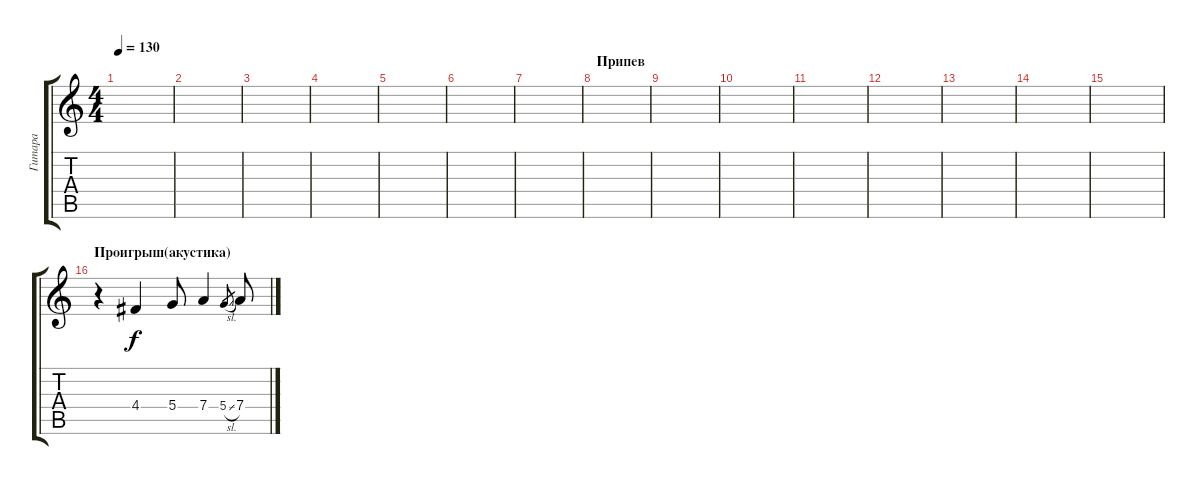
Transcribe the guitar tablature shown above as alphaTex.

\track ("Гитара" "Гитара") {instrument electricguitarclean}
\staff {score tabs}
\tuning (E4 B3 G3 D3 A2 E2) {hide}
\ts (4 4)
\tempo 130
\clef g2
\ks c
|
|
|
|
|
|
|
\section ("" "Припев")
|
|
|
|
|
|
|
|
\section ("" "Проигрыш(акустика)")
r.4{instrument electricguitarclean} 4.4.4 5.4.8 7.4.4 5.4{sl}.8{gr} 7.4.8
